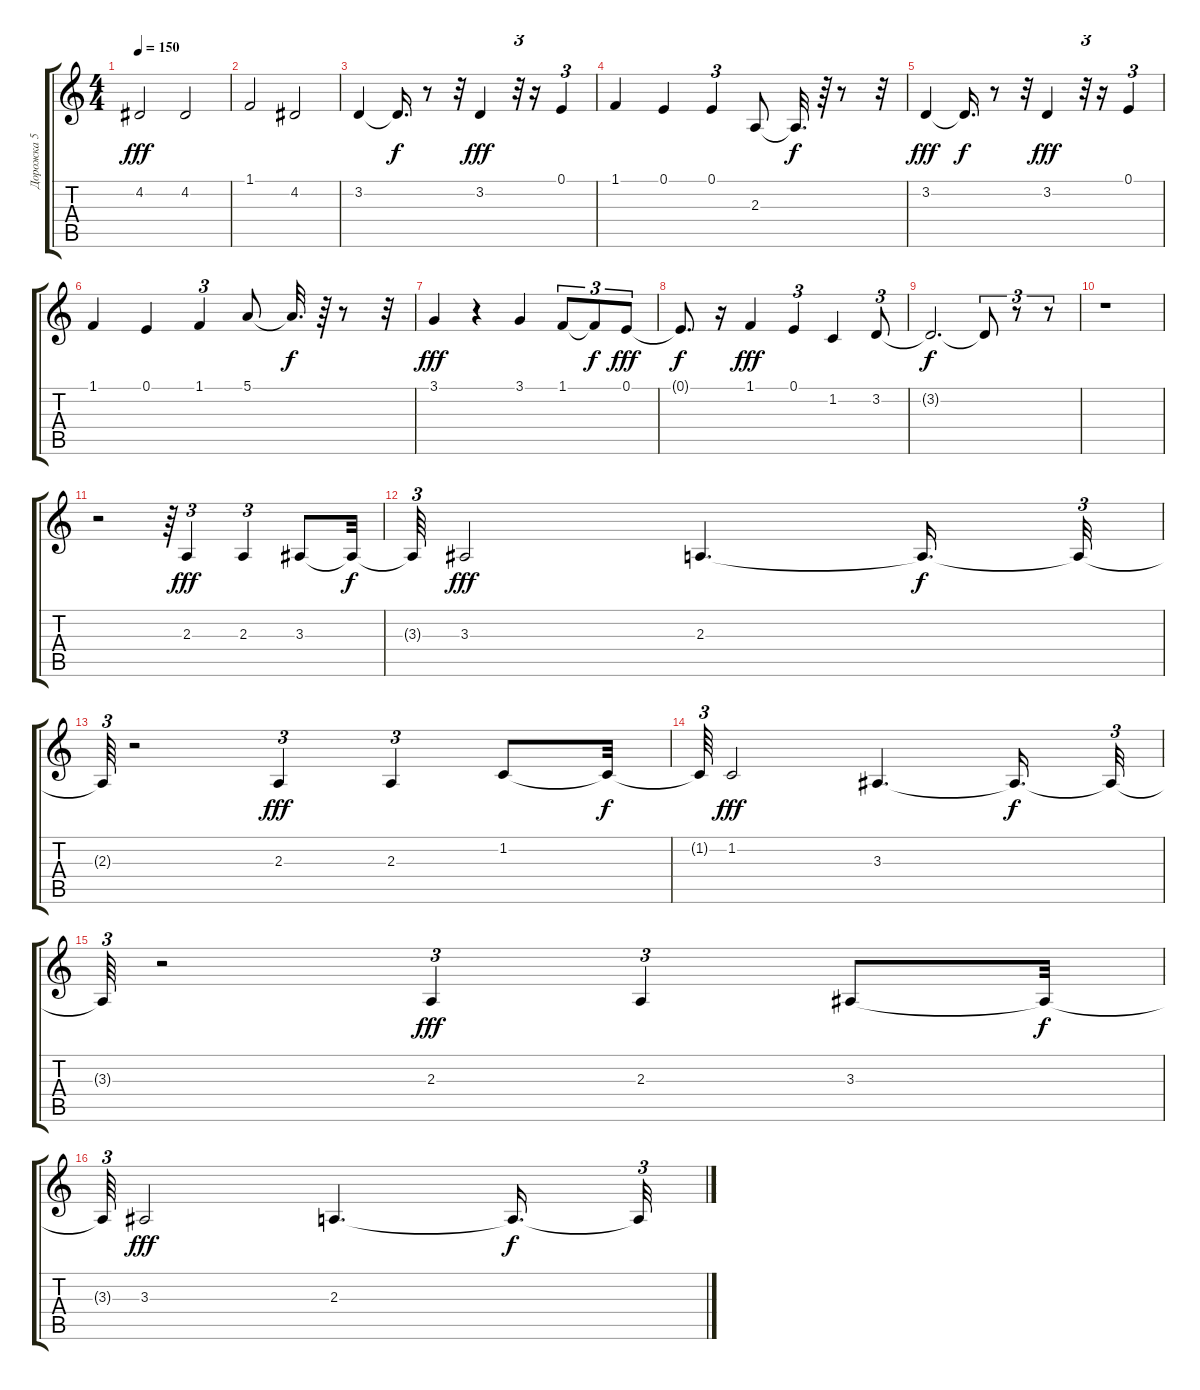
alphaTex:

\track ("Дорожка 5" "Дорожка 5") {instrument lead8bassandlead}
\staff {score tabs}
\tuning (E4 B3 G3 D3 A2 E2) {hide}
\ts (4 4)
\tempo 150
\clef g2
\ks c
4.2.2{dy fff} 4.2.2 |
1.1.2 4.2.2 |
3.2.4 3.2{t}.16{d dy f} r.8 r.32 3.2.4{dy fff} r.32{tu (3 2)} r.16 0.1.4{tu (3 2)} |
1.1.4 0.1.4 0.1.4{tu (3 2)} 2.3.8 2.3{t}.32{d dy f} r.64 r.8 r.32 |
3.2.4{dy fff} 3.2{t}.16{d dy f} r.8 r.32 3.2.4{dy fff} r.32{tu (3 2)} r.16 0.1.4{tu (3 2)} |
1.1.4 0.1.4 1.1.4{tu (3 2)} 5.1.8 5.1{t}.32{d dy f} r.64 r.8 r.32 |
3.1.4{dy fff} r.4 3.1.4 1.1.8{tu (3 2)} 1.1{t}.8{tu (3 2) dy f} 0.1.8{tu (3 2) dy fff} |
0.1{t}.8{d dy f} r.16 1.1.4{dy fff} 0.1.4{tu (3 2)} 1.2.4 3.2.8{tu (3 2)} |
3.2{t}.2{d dy f} 3.2{t}.8{tu (3 2)} r.8{tu (3 2)} r.8{tu (3 2)} |
r.1 |
r.2 r.64{tu (3 2)} 2.3.4{tu (3 2) dy fff} 2.3.4{tu (3 2)} 3.3.8 3.3{t}.32{dy f} |
3.3{t}.64{tu (3 2)} 3.3.2{dy fff} 2.3.4{d} 2.3{t}.16{d dy f} 2.3{t}.32{tu (3 2)} |
2.3{t}.64{tu (3 2)} r.2 2.3.4{tu (3 2) dy fff} 2.3.4{tu (3 2)} 1.2.8 1.2{t}.32{dy f} |
1.2{t}.64{tu (3 2)} 1.2.2{dy fff} 3.3.4{d} 3.3{t}.16{d dy f} 3.3{t}.32{tu (3 2)} |
3.3{t}.64{tu (3 2)} r.2 2.3.4{tu (3 2) dy fff} 2.3.4{tu (3 2)} 3.3.8 3.3{t}.32{dy f} |
3.3{t}.64{tu (3 2)} 3.3.2{dy fff} 2.3.4{d} 2.3{t}.16{d dy f} 2.3{t}.32{tu (3 2)}
